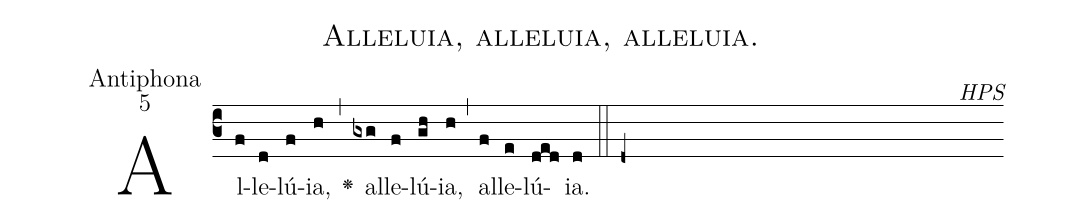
name:Alleluia, alleluia, alleluia.;
office-part:Antiphona;
mode:5;
commentary:HPS;
%%
(c3)Al(f)le(d)lú(f)ia,(h) <v>\greheightstar</v>(,) al(gxg)le(f)lú(gh)ia,(h) (,) al(f)le(e)lú(ded)ia.(d) (::d+)
